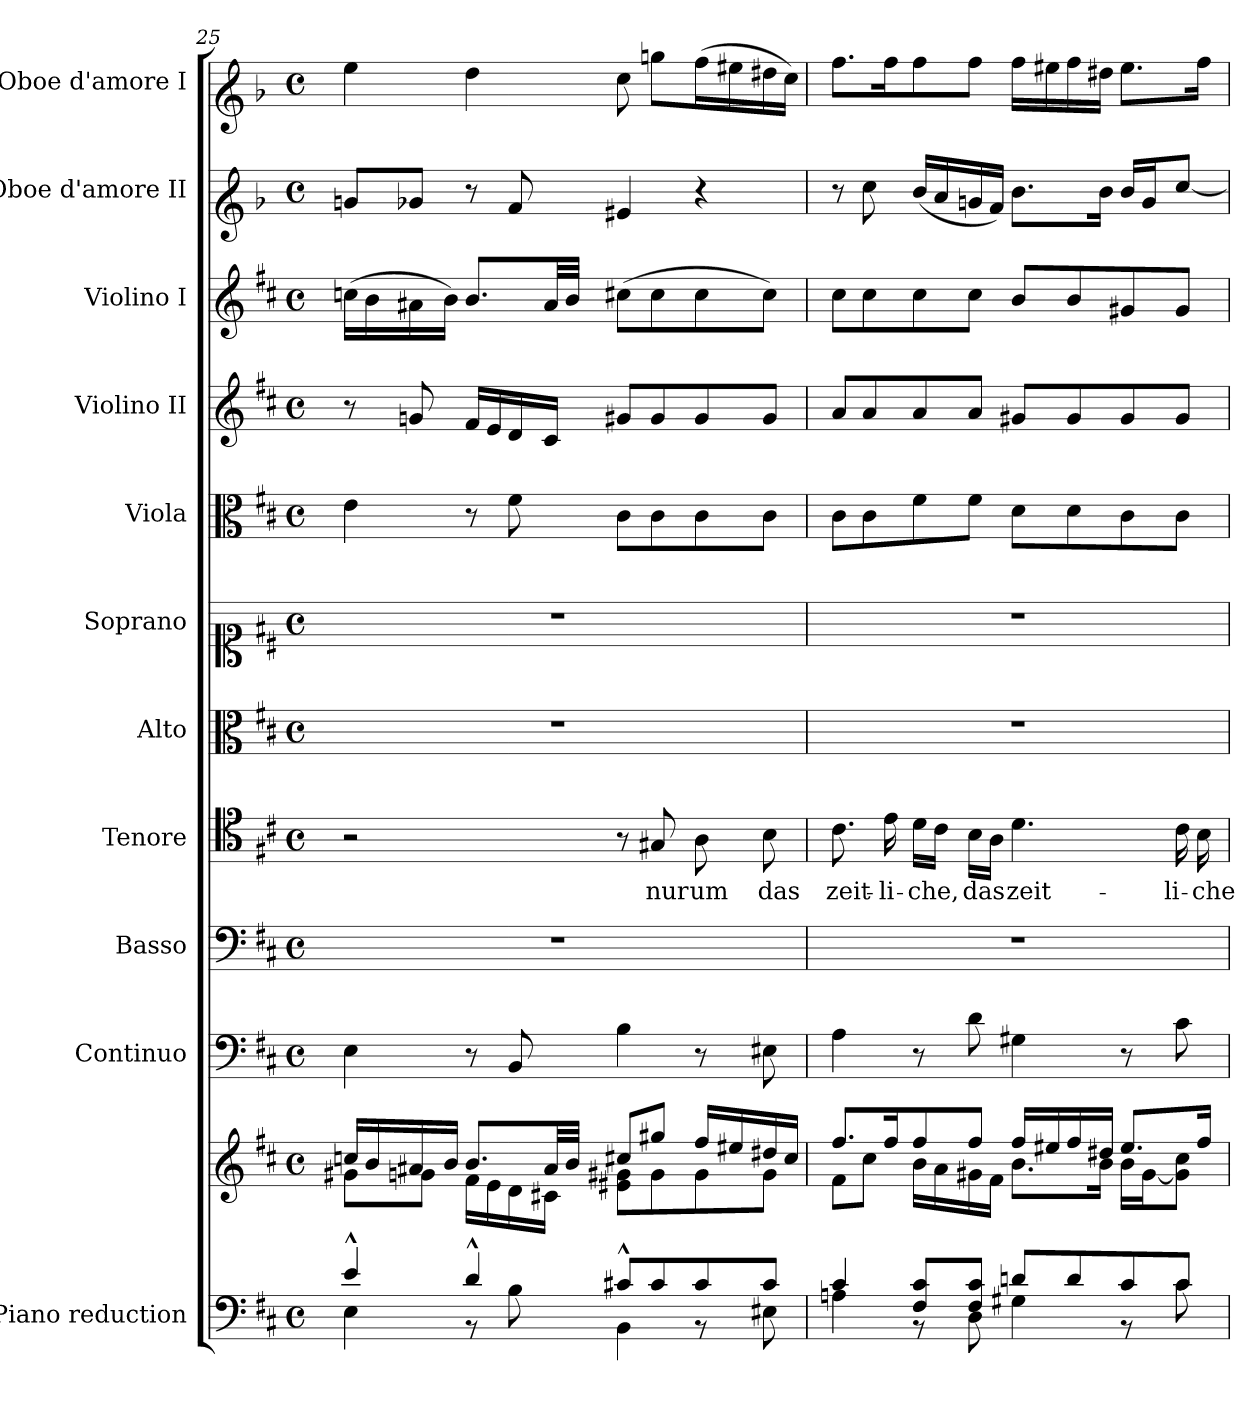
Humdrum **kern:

**kern	**kern	**kern	**kern	**kern	**text	**kern	**kern	**kern	**kern	**kern	**kern	**kern
*part11	*part11	*part10	*part9	*part8	*part8	*part7	*part6	*part5	*part4	*part3	*part2	*part1
*staff12	*staff11	*staff10	*staff9	*staff8	*staff8	*staff7	*staff6	*staff5	*staff4	*staff3	*staff2	*staff1
*I"Piano reduction	*	*I"Continuo	*I"Basso	*I"Tenore	*	*I"Alto	*I"Soprano	*I"Viola	*I"Violino II	*I"Violino I	*I"Oboe d'amore II	*I"Oboe d'amore I
*I'Pno	*	*	*	*	*	*	*	*I'Vla	*I'Vln	*I'Vln	*I'Ob	*I'Ob
*clefF4	*clefG2	*clefF4	*clefF4	*clefC4	*	*clefC3	*clefC1	*clefC3	*clefG2	*clefG2	*clefG1	*clefG1
*	*	*	*	*	*	*	*	*	*	*	*ITrd2c3	*ITrd2c3
*k[f#c#]	*k[f#c#]	*k[f#c#]	*k[f#c#]	*k[f#c#]	*	*k[f#c#]	*k[f#c#]	*k[f#c#]	*k[f#c#]	*k[f#c#]	*k[f#c#]	*k[f#c#]
*M4/4	*M4/4	*M4/4	*M4/4	*M4/4	*	*M4/4	*M4/4	*M4/4	*M4/4	*M4/4	*M4/4	*M4/4
*met(c)	*met(c)	*met(c)	*met(c)	*met(c)	*	*met(c)	*met(c)	*met(c)	*met(c)	*met(c)	*met(c)	*met(c)
=25	=25	=25	=25	=25	=25	=25	=25	=25	=25	=25	=25	=25
*^	*^	*	*	*	*	*	*	*	*	*	*	*
4e^^/	4E\	16ccn/LL	8g#X\L	4E\	1r	2r	.	1r	1r	4e\	8r	(>16ccn\LL	8g#X/L	4ee\
.	.	16b/	.	.	.	.	.	.	.	.	.	16b\	.	.
.	.	16a#X/	8gn\J	.	.	.	.	.	.	.	8gn/	16a#X\	8gn/J	.
.	.	16b/JJ	.	.	.	.	.	.	.	.	.	16b\JJ)	.	.
4d^^/	8r	8.b/L	16f#\LL	8r	.	.	.	.	.	8r	16f#/LL	8.b/L	8r	4dd\
.	.	.	16e\	.	.	.	.	.	.	.	16e/	.	.	.
.	8B\	.	16d\	8BB/	.	.	.	.	.	8f#\	16d/	.	8f#/	.
.	.	32a#/LL	16c#X\JJ	.	.	.	.	.	.	.	16c#/JJ	32a#/LL	.	.
.	.	32b/JJJ	.	.	.	.	.	.	.	.	.	32b/JJJ	.	.
8c#X^^/L	4BB\	8cc#X/L	8e#X\ 8g#X\L	4B\	.	8r	.	.	.	8c#\L	8g#X/L	(>8cc#X\L	4e#X/	8cc#\
!	!	!	!	!	!	!	!LO:LY:b	!	!	!	!	!	!	!
8c#/	.	8gg#X/J	8g#\	.	.	8G#X/	nur	.	.	8c#\	8g#/	8cc#\	.	8gg#X\L
!	!	!	!	!	!	!	!LO:LY:b	!	!	!	!	!	!	!
8c#/	8r	16ff#/LL	8g#\	8r	.	8A\	um	.	.	8c#\	8g#/	8cc#\	4r	(>16ff#\L
.	.	16ee#X/	.	.	.	.	.	.	.	.	.	.	.	16ee#X\
!	!	!	!	!	!	!	!LO:LY:b	!	!	!	!	!	!	!
8c#/J	8E#X\	16dd#X/	8g#\J	8E#X\	.	8B\	das	.	.	8c#\J	8g#/J	8cc#\J)	.	16dd#X\
.	.	16cc#/JJ	.	.	.	.	.	.	.	.	.	.	.	16cc#\JJ)
=26	=26	=26	=26	=26	=26	=26	=26	=26	=26	=26	=26	=26	=26	=26
!	!	!	!	!	!	!	!LO:LY:b	!	!	!	!	!	!	!
4c#/	4An\	8.ff#/L	8f#\L	4A\	1r	8.c#\	zeit-	1r	1r	8c#\L	8a/L	8cc#\L	8r	8.ff#\L
.	.	.	8cc#\J	.	.	.	.	.	.	8c#\	8a/	8cc#\	8cc#\	.
!	!	!	!	!	!	!	!LO:LY:b	!	!	!	!	!	!	!
.	.	16ff#/K	.	.	.	16e\	-li-	.	.	.	.	.	.	16ff#\K
!	!	!	!	!	!	!	!LO:LY:b	!	!	!	!	!	!	!
8F#/ 8c#/L	8r	8ff#/	16b\LL	8r	.	16d\LL	-che,	.	.	8f#\	8a/	8cc#\	(<16b/LL	8ff#\
.	.	.	16a\	.	.	16c#\JJ	.	.	.	.	.	.	16a/	.
!	!	!	!	!	!	!	!LO:LY:b	!	!	!	!	!	!	!
8F#/ 8c#/J	8D\	8ff#/J	16g#X\	8d\	.	16B\LL	das	.	.	8f#\J	8a/J	8cc#\J	16g#X/	8ff#\J
.	.	.	16f#\JJ	.	.	16A\JJ	.	.	.	.	.	.	16f#/JJ)	.
!	!	!	!	!	!	!	!LO:LY:b	!	!	!	!	!	!	!
8dn/L	4G#X\	16ff#/LL	8.b\L	4G#X\	.	4.d\	zeit-	.	.	8d\L	8g#X/L	8b/L	8.b\L	16ff#\LL
.	.	16ee#X/	.	.	.	.	.	.	.	.	.	.	.	16ee#X\
8d/	.	16ff#/	.	.	.	.	.	.	.	8d\	8g#/	8b/	.	16ff#\
.	.	16dd#X/JJ	16b\Jk	.	.	.	.	.	.	.	.	.	16b\Jk	16dd#X\JJ
8c#/	8r	8.ee#/L	16b\LL	8r	.	.	.	.	.	8c#\	8g#/	8g#X/	16b/LL	8.ee#\L
.	.	.	[16g#\J	.	.	.	.	.	.	.	.	.	16g#/J	.
!	!	!	!	!	!	!	!LO:LY:b	!	!	!	!	!	!	!
8c#/J	8c#\	.	8g#\] 8cc#\J	8c#\	.	16c#\	-li-	.	.	8c#\J	8g#/J	8g#/J	[8cc#/J	.
!	!	!	!	!	!	!	!LO:LY:b	!	!	!	!	!	!	!
.	.	16ff#/Jk	.	.	.	16B\	-che	.	.	.	.	.	.	16ff#\Jk
*v	*v	*	*	*	*	*	*	*	*	*	*	*	*	*
*	*v	*v	*	*	*	*	*	*	*	*	*	*	*
=	=	=	=	=	=	=	=	=	=	=	=	=
*-	*-	*-	*-	*-	*-	*-	*-	*-	*-	*-	*-	*-
